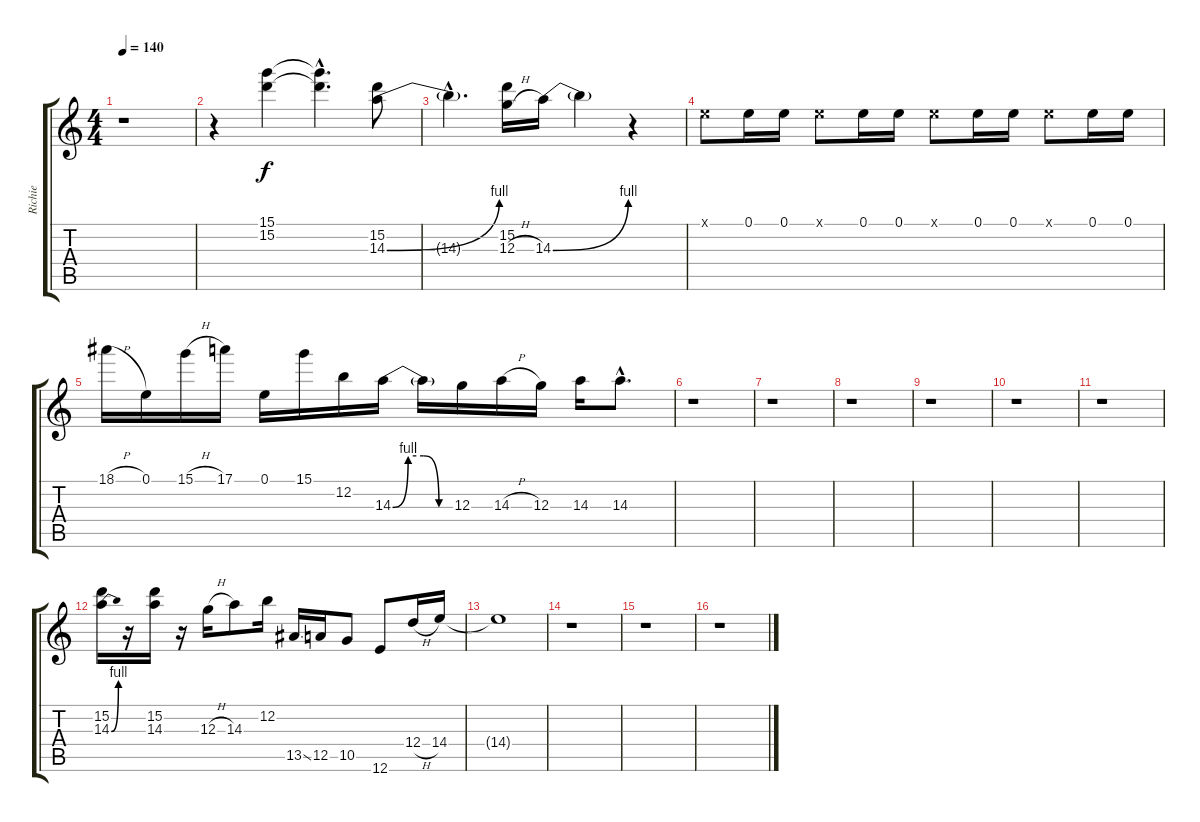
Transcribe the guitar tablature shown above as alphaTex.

\track ("Richie" "Richie") {instrument distortionguitar}
\staff {score tabs}
\tuning (E4 B3 G3 D3 A2 E2) {hide}
\ts (4 4)
\tempo 140
\clef g2
\ks c
r.1{dy f} |
r.4 (15.1 15.2).4 (15.1{hac t} 15.2{hac t}).4{d} (15.2 14.3{be (bend 0 0 60 4)}).8 |
14.3{hac t}.4{d} (15.2 12.3{h}).16 14.3{be (bend 0 0 60 4)}.16 14.3{t}.4 r.4 |
0.1{x}.8 0.1.16 0.1.16 0.1{x}.8 0.1.16 0.1.16 0.1{x}.8 0.1.16 0.1.16 0.1{x}.8 0.1.16 0.1.16 |
18.1{h}.16 0.1.16 15.1{h}.16 17.1.16 0.1.16 15.1.16 12.2.16 14.3{be (custom 0 0 15 4 30 4 45 0 60 0)}.16 14.3{t}.16 12.3.16 14.3{h}.16 12.3.16 14.3.16 14.3{hac}.8{d} |
r.1 |
r.1 |
r.1 |
r.1 |
r.1 |
r.1 |
(15.2 14.3{be (bend 0 0 60 4)}).16 r.16 (15.2 14.3).16 r.16 12.3{h}.16 14.3.8 12.2.16 13.5{ss}.16 12.5.16 10.5.8 12.6.8 12.4{h}.16 14.4.16 |
14.4{t}.1 |
r.1 |
r.1 |
r.1
